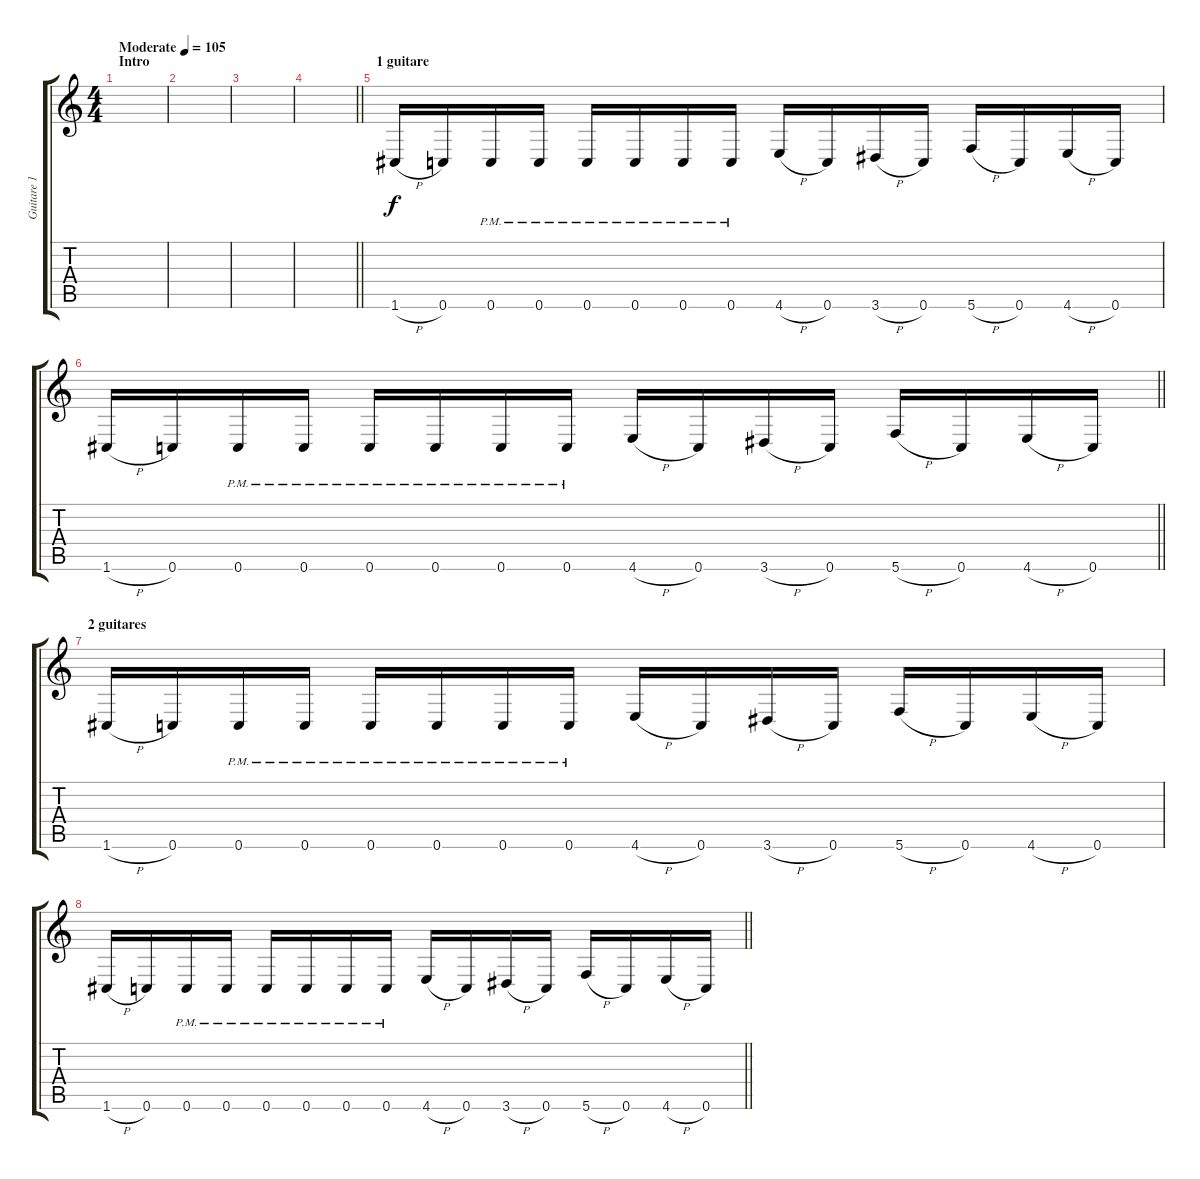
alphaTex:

\track ("Guitare 1" "Guitare 1") {instrument distortionguitar}
\staff {score tabs}
\tuning (D4 A3 F3 C3 G2 C2) {hide}
\ts (4 4)
\section ("" "Intro")
\tempo (105 "Moderate")
\clef g2
\ks c
|
|
|
\barLineRight lightlight
|
\section ("" "1 guitare")
1.6{h}.16 0.6.16 0.6{pm}.16 0.6{pm}.16 0.6{pm}.16 0.6{pm}.16 0.6{pm}.16 0.6{pm}.16 4.6{h}.16 0.6.16 3.6{h}.16 0.6.16 5.6{h}.16 0.6.16 4.6{h}.16 0.6.16 |
\barLineRight lightlight
1.6{h}.16 0.6.16 0.6{pm}.16 0.6{pm}.16 0.6{pm}.16 0.6{pm}.16 0.6{pm}.16 0.6{pm}.16 4.6{h}.16 0.6.16 3.6{h}.16 0.6.16 5.6{h}.16 0.6.16 4.6{h}.16 0.6.16 |
\section ("" "2 guitares")
1.6{h}.16 0.6.16 0.6{pm}.16 0.6{pm}.16 0.6{pm}.16 0.6{pm}.16 0.6{pm}.16 0.6{pm}.16 4.6{h}.16 0.6.16 3.6{h}.16 0.6.16 5.6{h}.16 0.6.16 4.6{h}.16 0.6.16 |
\barLineRight lightlight
1.6{h}.16 0.6.16 0.6{pm}.16 0.6{pm}.16 0.6{pm}.16 0.6{pm}.16 0.6{pm}.16 0.6{pm}.16 4.6{h}.16 0.6.16 3.6{h}.16 0.6.16 5.6{h}.16 0.6.16 4.6{h}.16 0.6.16
